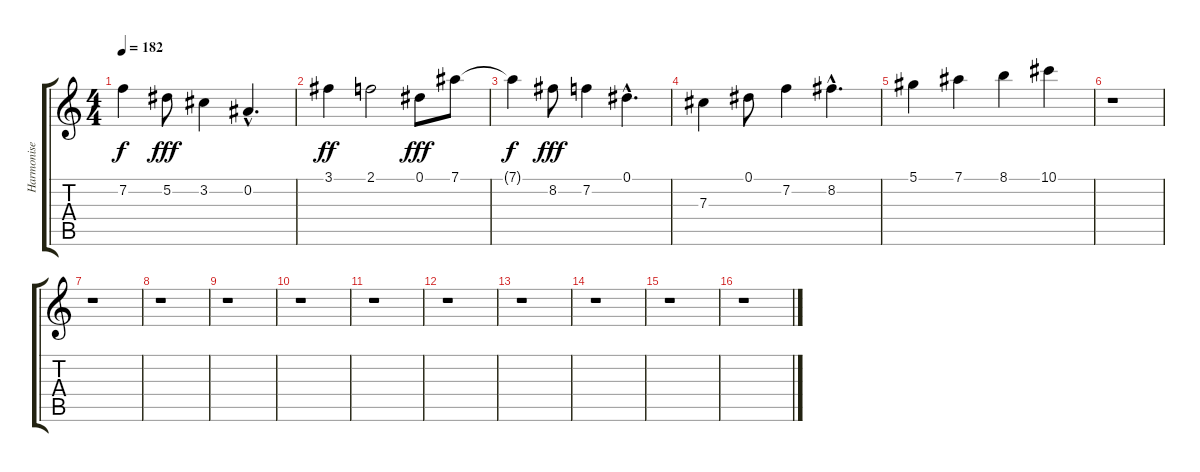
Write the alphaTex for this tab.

\track ("Harmonise" "Harmonise") {instrument distortionguitar}
\staff {score tabs}
\tuning (Eb4 Bb3 Gb3 Db3 Ab2 Eb2) {hide}
\ts (4 4)
\tempo 182
\clef g2
\ks c
7.2{t}.4{dy f} 5.2.8{dy fff} 3.2.4 0.2{hac}.4{d} |
3.1.4{dy ff} 2.1.2 0.1.8{dy fff} 7.1.8 |
7.1{t}.4{dy f} 8.2.8{dy fff} 7.2.4 0.1{hac}.4{d} |
7.3.4 0.1.8 7.2.4 8.2{hac}.4{d} |
5.1.4 7.1.4 8.1.4 10.1.4 |
r.1 |
r.1 |
r.1 |
r.1 |
r.1 |
r.1 |
r.1 |
r.1 |
r.1 |
r.1 |
r.1
